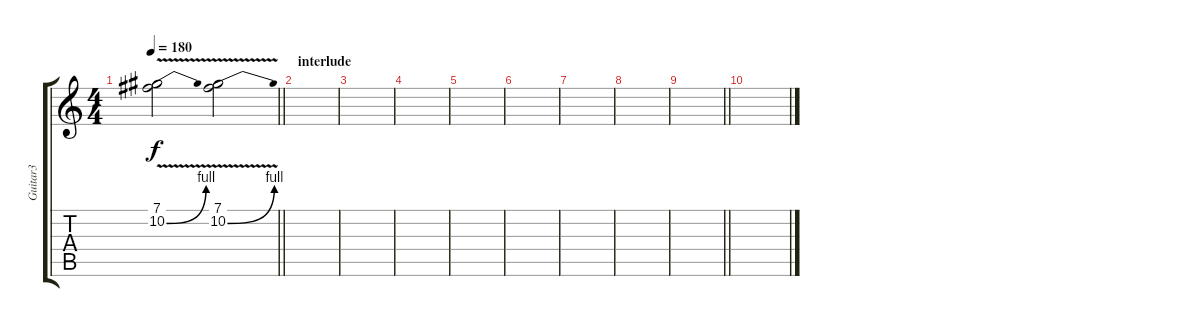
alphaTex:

\track ("Guitar3" "Guitar3") {instrument distortionguitar}
\staff {score tabs}
\tuning (Db4 Ab3 E3 B2 Gb2 B1) {hide}
\ts (4 4)
\tempo 180
\clef g2
\barLineRight lightlight
\ks c
(7.1{v} 10.2{be (bend 0 0 60 4) v}).2{dy f} (7.1{v} 10.2{be (bend 0 0 60 4) v}).2 |
\section ("" "interlude")
|
|
|
|
|
|
|
\barLineRight lightlight
|
\section ("" "")
